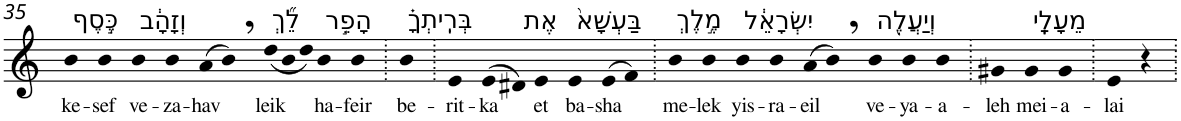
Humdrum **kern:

**kern	**text
*part1	*part1
*staff1	*staff1
*I"Piano	*
*I'Pno	*
!!LO:PB:g=z
*clefG2	*
*k[]	*
=35	=35
!LO:TX:a:t=כֶּ֣סֶף	!
!	!LO:LY:b
4b	ke-
!	!LO:LY:b
4b	-sef
!LO:TX:a:t=וְזָהָ֔ב	!
!	!LO:LY:b
4b	ve-
!	!LO:LY:b
4b	-za-
!	!LO:LY:b
(>8a	-hav
8b,)	.
*Xtuplet	*
!LO:TX:a:t=לֵ֞ךְ	!
!	!LO:LY:b
(<12dd	leik
12b	.
12dd)	.
!LO:TX:a:t=הָפֵ֣ר	!
!	!LO:LY:b
4b	ha-
!	!LO:LY:b
4b	-feir
=36.	=36.
!LO:TX:a:t=בְּרִֽיתְךָ֗	!
!	!LO:LY:b
4b	be-
=37.	=37.
!	!LO:LY:b
4e	-rit-
!	!LO:LY:b
(>8e	-ka
8d#X)	.
!LO:TX:a:t=אֶת	!
!	!LO:LY:b
4e	et
!LO:TX:a:t=בַּעְשָׁא֙	!
!	!LO:LY:b
4e	ba-
!	!LO:LY:b
(>8e	-sha
8f)	.
=38.	=38.
!LO:TX:a:t=מֶ֣לֶךְ	!
!	!LO:LY:b
4b	me-
!	!LO:LY:b
4b	-lek
!LO:TX:a:t=יִשְׂרָאֵ֔ל	!
!	!LO:LY:b
4b	yis-
!	!LO:LY:b
4b	-ra-
!	!LO:LY:b
(>8a	-eil
8b,)	.
!LO:TX:a:t=וְיַעֲלֶ֖ה	!
!	!LO:LY:b
4b	ve-
!	!LO:LY:b
4b	-ya-
!	!LO:LY:b
4b	-a-
=39.	=39.
!	!LO:LY:b
4g#X	-leh
!LO:TX:a:t=מֵעָלָֽי	!
!	!LO:LY:b
4g#	mei-
!	!LO:LY:b
4g#	-a-
=40.	=40.
!	!LO:LY:b
4e	-lai
4r	.
=.	=.
*-	*-
